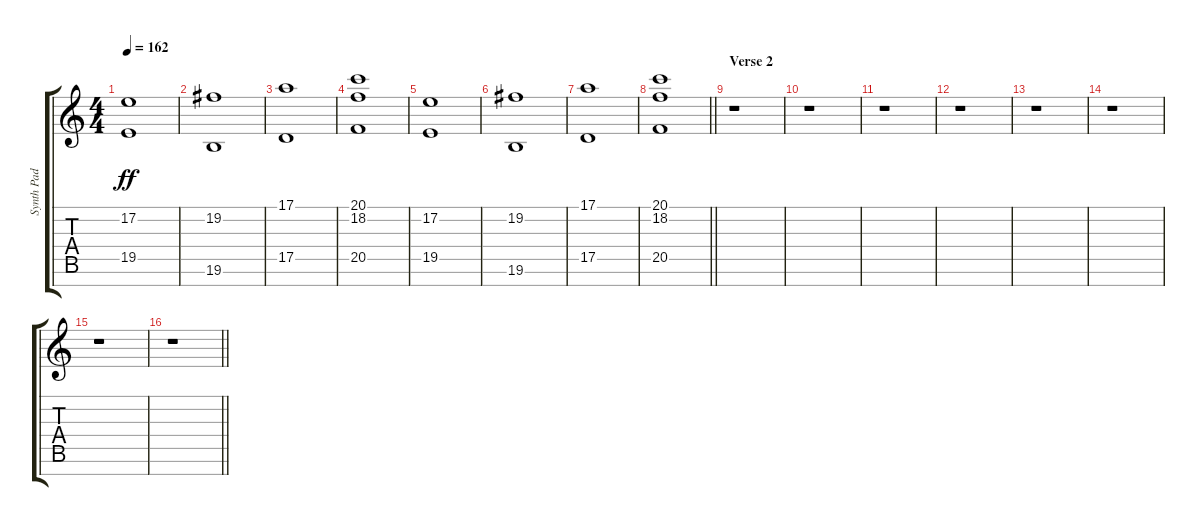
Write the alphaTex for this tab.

\track ("Synth Pad" "Synth Pad") {instrument pad2warm}
\staff {score tabs}
\tuning (E4 B3 G3 D3 A2 E2 B1) {hide}
\ts (4 4)
\tempo 162
\clef g2
\ks c
(17.2 19.5).1{dy ff} |
(19.2 19.6).1 |
(17.1 17.5).1 |
(20.1 18.2 20.5).1 |
(17.2 19.5).1 |
(19.2 19.6).1 |
(17.1 17.5).1 |
\barLineRight lightlight
(20.1 18.2 20.5).1 |
\section ("" "Verse 2")
r.1 |
r.1 |
r.1 |
r.1 |
r.1 |
r.1 |
r.1 |
\barLineRight lightlight
r.1
